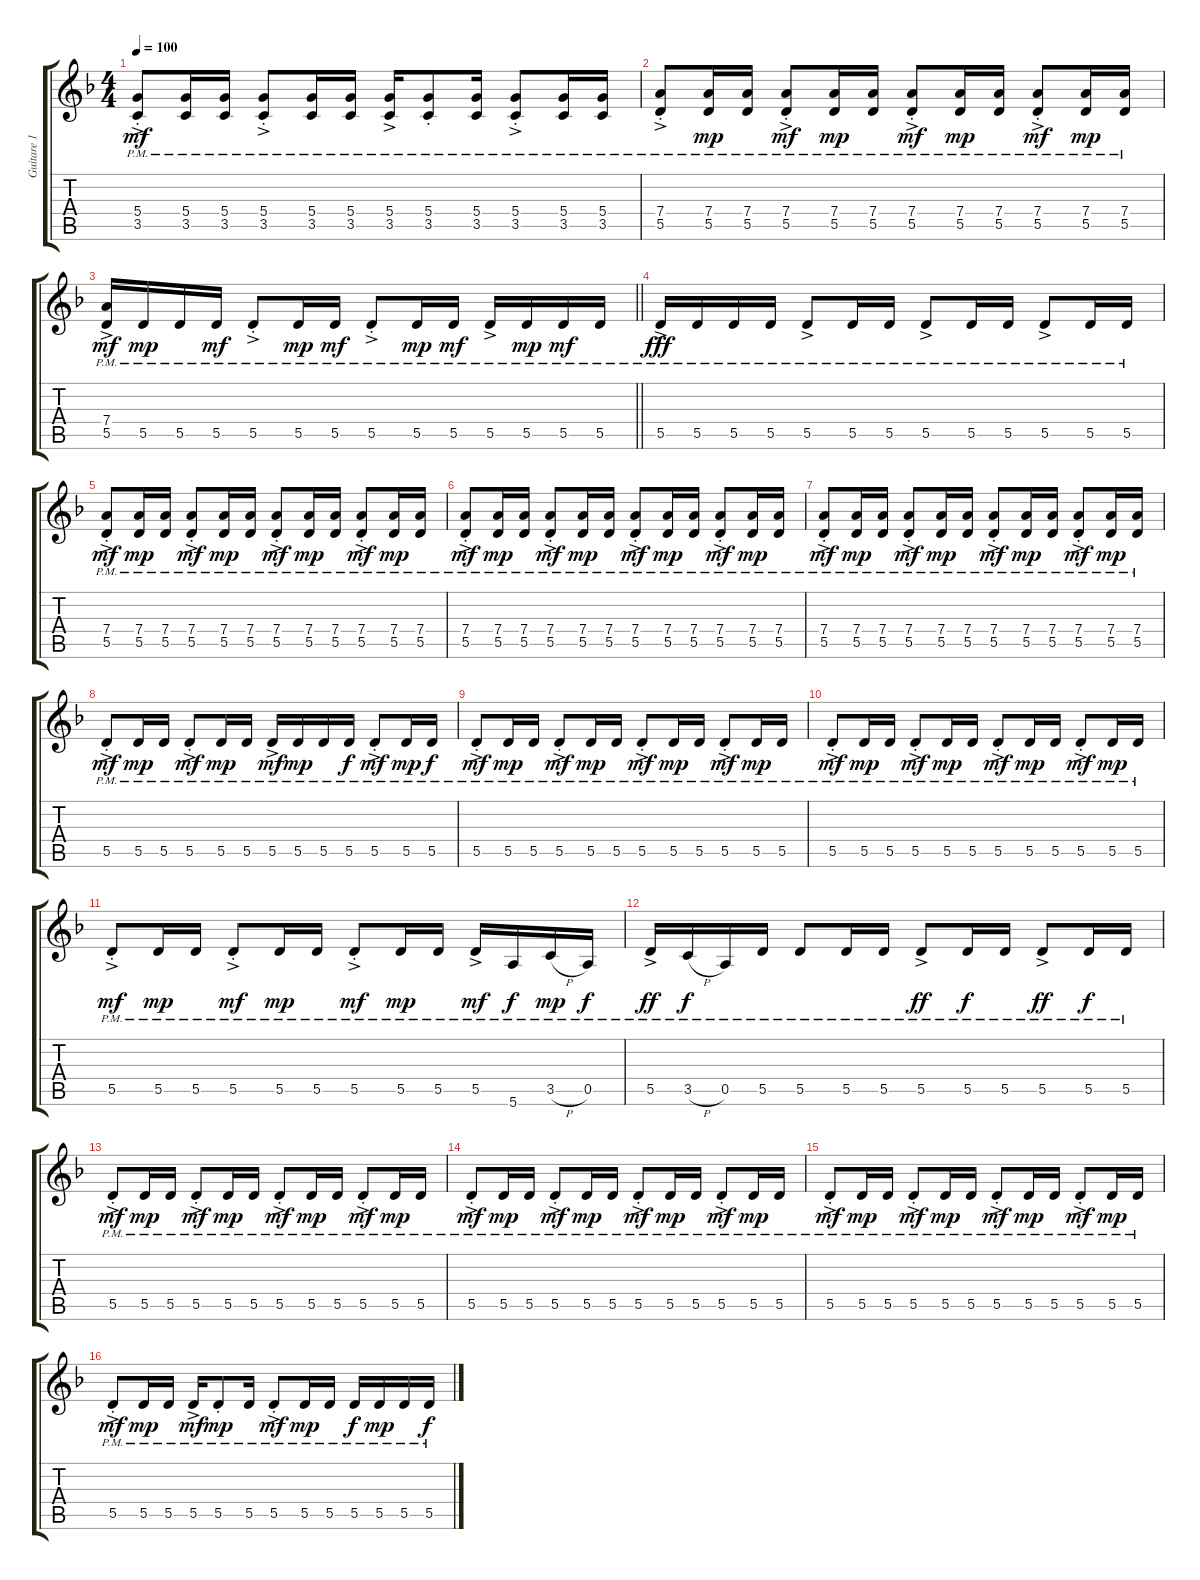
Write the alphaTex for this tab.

\track ("Guitare 1" "Guitare 1") {instrument distortionguitar}
\staff {score tabs}
\tuning (E4 B3 G3 D3 A2 E2) {hide}
\ts (4 4)
\tempo 100
\clef g2
\ks dminor
(5.4{pm} 3.5{ac pm st}).8{dy mf} (5.4{pm} 3.5{pm}).16 (5.4{pm} 3.5{pm}).16 (5.4{pm} 3.5{ac pm st}).8 (5.4{pm} 3.5{pm}).16 (5.4{pm} 3.5{pm}).16 (5.4{pm} 3.5{ac pm}).16 (5.4{pm} 3.5{pm st}).8 (5.4{pm} 3.5{pm}).16 (5.4{pm} 3.5{ac pm st}).8 (5.4{pm} 3.5{pm}).16 (5.4{pm} 3.5{pm}).16 |
(7.4{pm} 5.5{ac pm st}).8 (7.4{pm} 5.5{pm}).16{dy mp} (7.4{pm} 5.5{pm}).16 (7.4{pm} 5.5{ac pm st}).8{dy mf} (7.4{pm} 5.5{pm}).16{dy mp} (7.4{pm} 5.5{pm}).16 (7.4{pm} 5.5{ac pm st}).8{dy mf} (7.4{pm} 5.5{pm}).16{dy mp} (7.4{pm} 5.5{pm}).16 (7.4{pm} 5.5{ac pm st}).8{dy mf} (7.4{pm} 5.5{pm}).16{dy mp} (7.4{pm} 5.5{pm}).16 |
\barLineRight lightlight
(7.4{pm} 5.5{ac pm}).16{dy mf} 5.5{pm}.16{dy mp} 5.5{pm}.16 5.5{pm}.16{dy mf} 5.5{ac pm st}.8 5.5{pm}.16{dy mp} 5.5{pm}.16{dy mf} 5.5{ac pm st}.8 5.5{pm}.16{dy mp} 5.5{pm}.16{dy mf} 5.5{ac pm}.16 5.5{pm}.16{dy mp} 5.5{pm}.16{dy mf} 5.5{pm}.16 |
5.5{ac pm}.16{dy fff} 5.5{pm}.16 5.5{pm}.16 5.5{pm}.16 5.5{ac pm}.8 5.5{pm}.16 5.5{pm}.16 5.5{ac pm}.8 5.5{pm}.16 5.5{pm}.16 5.5{ac pm}.8 5.5{pm}.16 5.5{pm}.16 |
(7.4{pm} 5.5{ac pm st}).8{dy mf} (7.4{pm} 5.5{pm}).16{dy mp} (7.4{pm} 5.5{pm}).16 (7.4{pm} 5.5{ac pm st}).8{dy mf} (7.4{pm} 5.5{pm}).16{dy mp} (7.4{pm} 5.5{pm}).16 (7.4{pm} 5.5{ac pm st}).8{dy mf} (7.4{pm} 5.5{pm}).16{dy mp} (7.4{pm} 5.5{pm}).16 (7.4{pm} 5.5{ac pm st}).8{dy mf} (7.4{pm} 5.5{pm}).16{dy mp} (7.4{pm} 5.5{pm}).16 |
(7.4{pm} 5.5{ac pm st}).8{dy mf} (7.4{pm} 5.5{pm}).16{dy mp} (7.4{pm} 5.5{pm}).16 (7.4{pm} 5.5{ac pm st}).8{dy mf} (7.4{pm} 5.5{pm}).16{dy mp} (7.4{pm} 5.5{pm}).16 (7.4{pm} 5.5{ac pm st}).8{dy mf} (7.4{pm} 5.5{pm}).16{dy mp} (7.4{pm} 5.5{pm}).16 (7.4{pm} 5.5{ac pm st}).8{dy mf} (7.4{pm} 5.5{pm}).16{dy mp} (7.4{pm} 5.5{pm}).16 |
(7.4{pm} 5.5{ac pm st}).8{dy mf} (7.4{pm} 5.5{pm}).16{dy mp} (7.4{pm} 5.5{pm}).16 (7.4{pm} 5.5{ac pm st}).8{dy mf} (7.4{pm} 5.5{pm}).16{dy mp} (7.4{pm} 5.5{pm}).16 (7.4{pm} 5.5{ac pm st}).8{dy mf} (7.4{pm} 5.5{pm}).16{dy mp} (7.4{pm} 5.5{pm}).16 (7.4{pm} 5.5{ac pm st}).8{dy mf} (7.4{pm} 5.5{pm}).16{dy mp} (7.4{pm} 5.5{pm}).16 |
5.5{ac pm st}.8{dy mf} 5.5{pm}.16{dy mp} 5.5{pm}.16 5.5{ac pm st}.8{dy mf} 5.5{pm}.16{dy mp} 5.5{pm}.16 5.5{ac pm}.16{dy mf} 5.5{pm}.16{dy mp} 5.5{pm}.16 5.5{pm}.16{dy f} 5.5{ac pm st}.8{dy mf} 5.5{pm}.16{dy mp} 5.5{pm}.16{dy f} |
5.5{ac pm st}.8{dy mf} 5.5{pm}.16{dy mp} 5.5{pm}.16 5.5{ac pm st}.8{dy mf} 5.5{pm}.16{dy mp} 5.5{pm}.16 5.5{ac pm st}.8{dy mf} 5.5{pm}.16{dy mp} 5.5{pm}.16 5.5{ac pm st}.8{dy mf} 5.5{pm}.16{dy mp} 5.5{pm}.16 |
5.5{ac pm st}.8{dy mf} 5.5{pm}.16{dy mp} 5.5{pm}.16 5.5{ac pm st}.8{dy mf} 5.5{pm}.16{dy mp} 5.5{pm}.16 5.5{ac pm st}.8{dy mf} 5.5{pm}.16{dy mp} 5.5{pm}.16 5.5{ac pm st}.8{dy mf} 5.5{pm}.16{dy mp} 5.5{pm}.16 |
5.5{ac pm st}.8{dy mf} 5.5{pm}.16{dy mp} 5.5{pm}.16 5.5{ac pm st}.8{dy mf} 5.5{pm}.16{dy mp} 5.5{pm}.16 5.5{ac pm st}.8{dy mf} 5.5{pm}.16{dy mp} 5.5{pm}.16 5.5{ac pm}.16{dy mf} 5.6{pm}.16{dy f} 3.5{h pm}.16{dy mp} 0.5{pm}.16{dy f} |
5.5{ac pm}.16{dy ff} 3.5{h pm}.16{dy f} 0.5{pm}.16 5.5{pm}.16 5.5{pm}.8 5.5{pm}.16 5.5{pm}.16 5.5{ac pm}.8{dy ff} 5.5{pm}.16{dy f} 5.5{pm}.16 5.5{ac pm}.8{dy ff} 5.5{pm}.16{dy f} 5.5{pm}.16 |
5.5{ac pm st}.8{dy mf} 5.5{pm}.16{dy mp} 5.5{pm}.16 5.5{ac pm st}.8{dy mf} 5.5{pm}.16{dy mp} 5.5{pm}.16 5.5{ac pm st}.8{dy mf} 5.5{pm}.16{dy mp} 5.5{pm}.16 5.5{ac pm st}.8{dy mf} 5.5{pm}.16{dy mp} 5.5{pm}.16 |
5.5{ac pm st}.8{dy mf} 5.5{pm}.16{dy mp} 5.5{pm}.16 5.5{ac pm st}.8{dy mf} 5.5{pm}.16{dy mp} 5.5{pm}.16 5.5{ac pm st}.8{dy mf} 5.5{pm}.16{dy mp} 5.5{pm}.16 5.5{ac pm st}.8{dy mf} 5.5{pm}.16{dy mp} 5.5{pm}.16 |
5.5{ac pm st}.8{dy mf} 5.5{pm}.16{dy mp} 5.5{pm}.16 5.5{ac pm st}.8{dy mf} 5.5{pm}.16{dy mp} 5.5{pm}.16 5.5{ac pm st}.8{dy mf} 5.5{pm}.16{dy mp} 5.5{pm}.16 5.5{ac pm st}.8{dy mf} 5.5{pm}.16{dy mp} 5.5{pm}.16 |
5.5{ac pm st}.8{dy mf} 5.5{pm}.16{dy mp} 5.5{pm}.16 5.5{ac pm}.16{dy mf} 5.5{pm st}.8{dy mp} 5.5{pm}.16 5.5{ac pm st}.8{dy mf} 5.5{pm}.16{dy mp} 5.5{pm}.16 5.5{pm}.16{dy f} 5.5{pm}.16{dy mp} 5.5{pm}.16 5.5{pm}.16{dy f}
